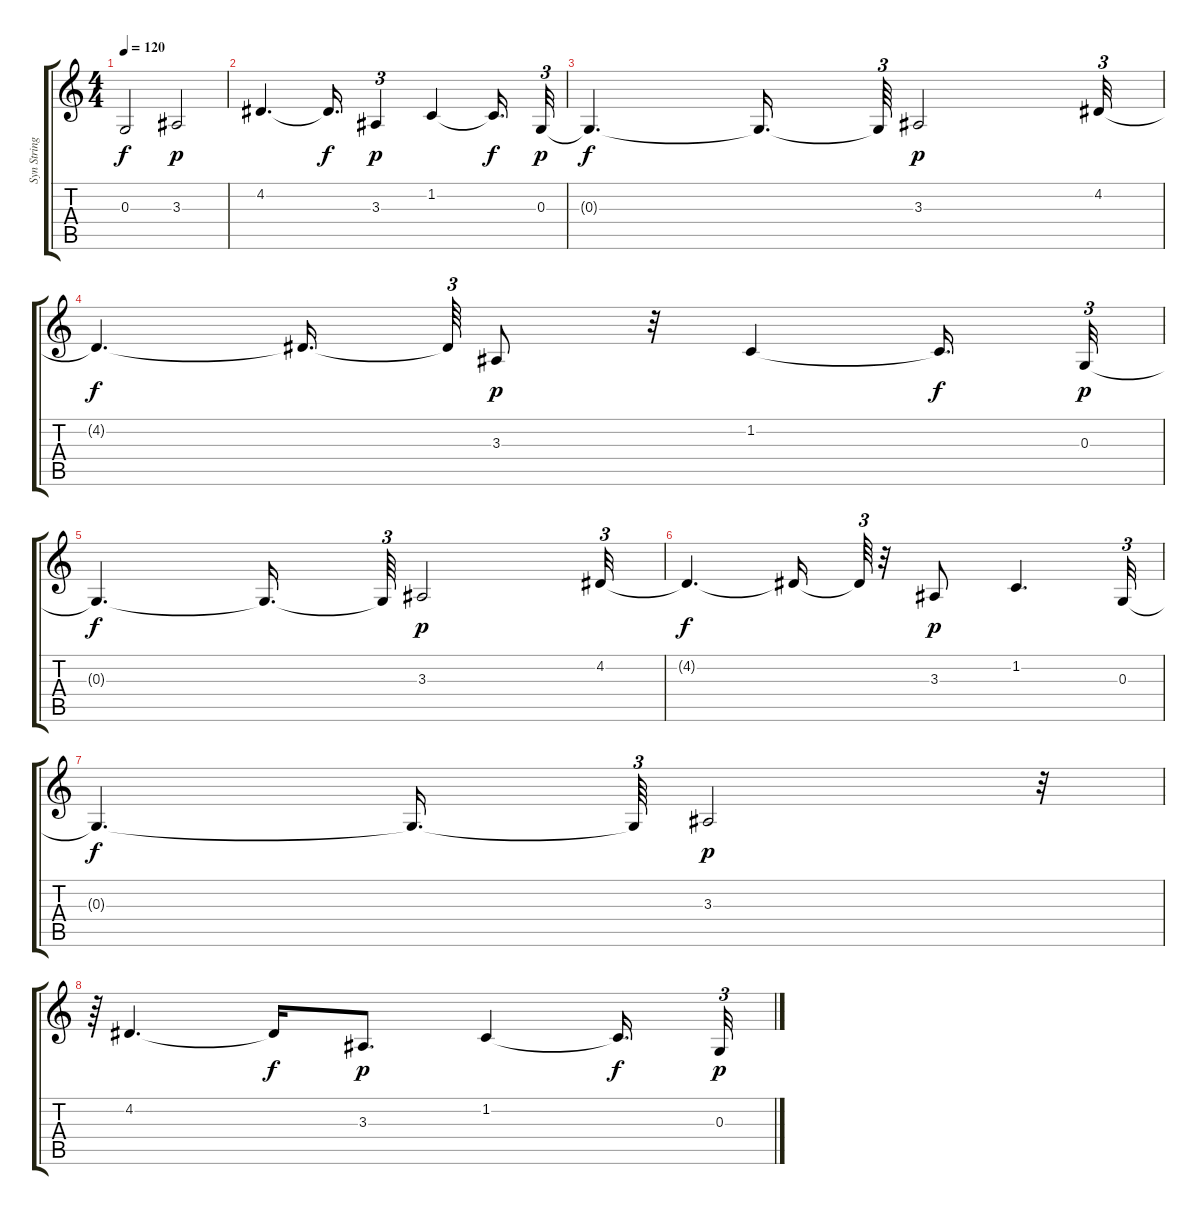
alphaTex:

\track ("Syn Strings" "Syn String") {instrument synthstrings1}
\staff {score tabs}
\tuning (E4 B3 G3 D3 A2 E2) {hide}
\ts (4 4)
\tempo 120
\clef g2
\ks c
0.3{t}.2{dy f} 3.3.2{dy p} |
4.2.4{d} 4.2{t}.16{d dy f} 3.3.4{tu (3 2) dy p} 1.2.4 1.2{t}.16{d dy f} 0.3.32{tu (3 2) dy p} |
0.3{t}.4{d dy f} 0.3{t}.16{d} 0.3{t}.64{tu (3 2)} 3.3.2{dy p} 4.2.32{tu (3 2)} |
4.2{t}.4{d dy f} 4.2{t}.16{d beam splitsecondary} 4.2{t}.64{tu (3 2)} 3.3.8{dy p} r.32 1.2.4 1.2{t}.16{d dy f} 0.3.32{tu (3 2) dy p} |
0.3{t}.4{d dy f} 0.3{t}.16{d} 0.3{t}.64{tu (3 2)} 3.3.2{dy p} 4.2.32{tu (3 2)} |
4.2{t}.4{d dy f} 4.2{t}.16 4.2{t}.64{tu (3 2)} r.32 3.3.8{dy p} 1.2.4{d} 0.3.32{tu (3 2)} |
0.3{t}.4{d dy f} 0.3{t}.16{d} 0.3{t}.64{tu (3 2)} 3.3.2{dy p} r.32{tu (3 2)} |
r.64{tu (3 2)} 4.2.4{d} 4.2{t}.16{dy f} 3.3.8{d dy p} 1.2.4 1.2{t}.16{d dy f} 0.3.32{tu (3 2) dy p}
